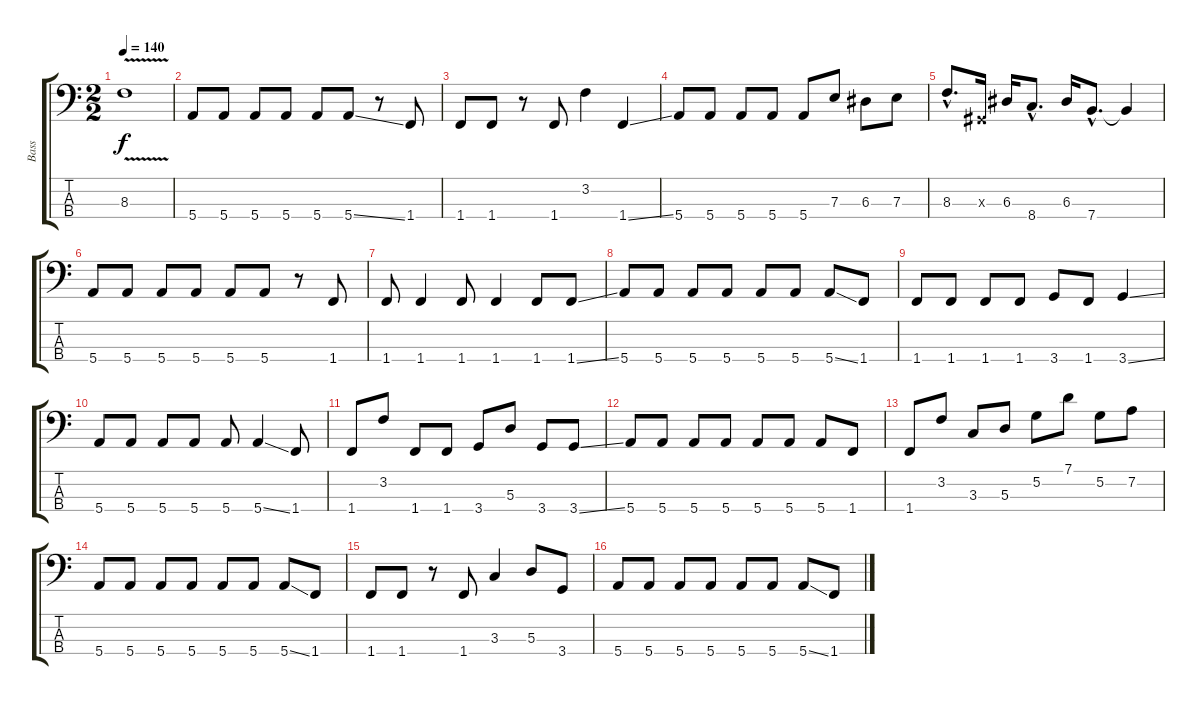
\track ("Bass" "Bass") {instrument electricbasspick}
\staff {score tabs}
\tuning (G2 D2 A1 E1) {hide}
\ts (2 2)
\tempo 140
\clef f4
\ks c
8.3{v}.1{dy f} |
5.4.8 5.4.8 5.4.8 5.4.8 5.4.8 5.4{ss}.8 r.8 1.4.8 |
1.4.8 1.4.8 r.8 1.4.8 3.2.4 1.4{ss}.4 |
5.4.8 5.4.8 5.4.8 5.4.8 5.4.8 7.3.8 6.3.8 7.3.8 |
8.3{hac}.8{d} -1.3{x}.16 6.3.16 8.4{hac}.8{d} 6.3.16 7.4{hac}.8{d} 7.4{t}.4 |
5.4.8 5.4.8 5.4.8 5.4.8 5.4.8 5.4.8 r.8 1.4.8 |
1.4.8 1.4.4 1.4.8 1.4.4 1.4.8 1.4{ss}.8 |
5.4.8 5.4.8 5.4.8 5.4.8 5.4.8 5.4.8 5.4{ss}.8 1.4.8 |
1.4.8 1.4.8 1.4.8 1.4.8 3.4.8 1.4.8 3.4{ss}.4 |
5.4.8 5.4.8 5.4.8 5.4.8 5.4.8 5.4{ss}.4 1.4.8 |
1.4.8 3.2.8 1.4.8 1.4.8 3.4.8 5.3.8 3.4.8 3.4{ss}.8 |
5.4.8 5.4.8 5.4.8 5.4.8 5.4.8 5.4.8 5.4.8 1.4.8 |
1.4.8 3.2.8 3.3.8 5.3.8 5.2.8 7.1.8 5.2.8 7.2.8 |
5.4.8 5.4.8 5.4.8 5.4.8 5.4.8 5.4.8 5.4{ss}.8 1.4.8 |
1.4.8 1.4.8 r.8 1.4.8 3.3.4 5.3.8 3.4.8 |
5.4.8 5.4.8 5.4.8 5.4.8 5.4.8 5.4.8 5.4{ss}.8 1.4.8
